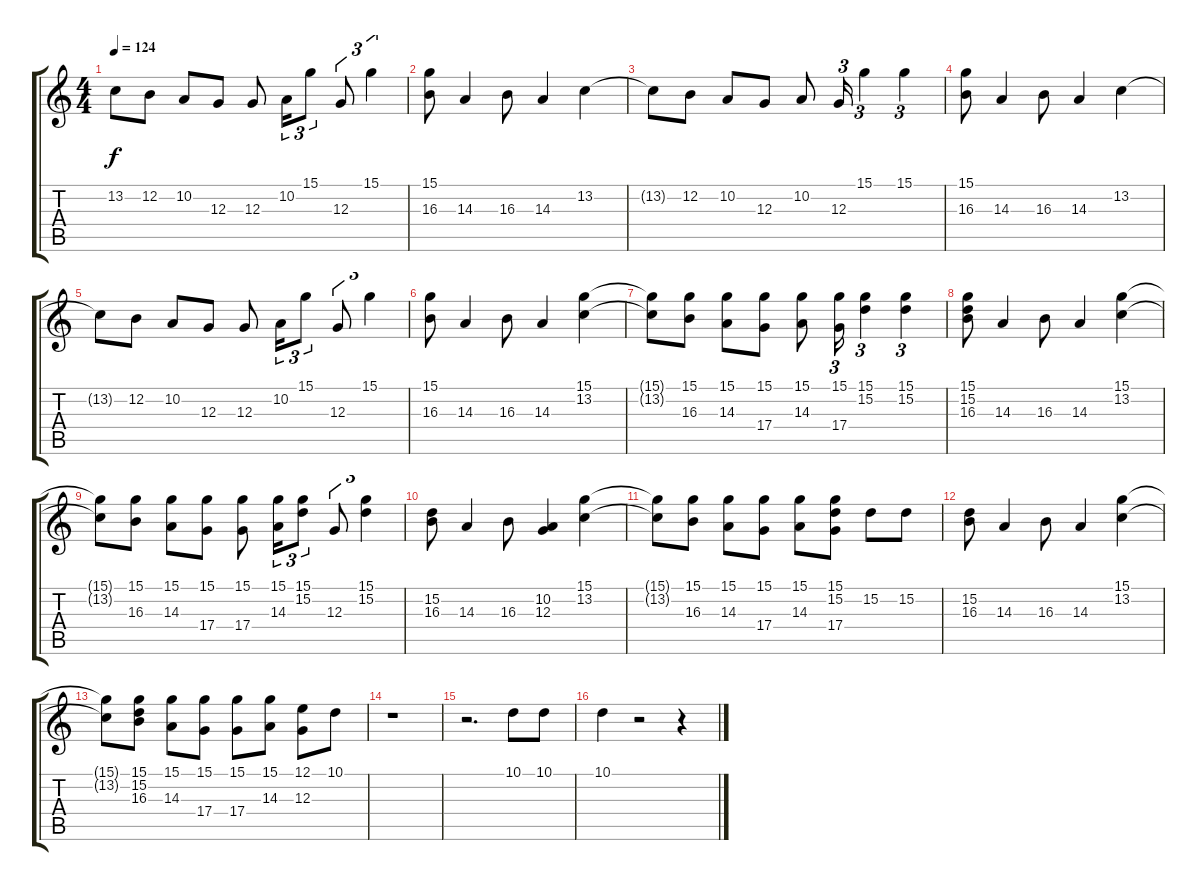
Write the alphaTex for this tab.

\track "" {instrument lead6voice}
\staff {score tabs}
\tuning (E4 B3 G3 D3 A2 E2) {hide}
\ts (4 4)
\tempo 124
\clef g2
\ks c
13.2{t}.8{dy f} 12.2.8 10.2.8 12.3.8 12.3.8 10.2.16{tu (3 2)} 15.1.8{tu (3 2)} 12.3.8{tu (3 2)} 15.1.4{tu (3 2)} |
(15.1 16.3).8 14.3.4 16.3.8 14.3.4 13.2.4 |
13.2{t}.8 12.2.8 10.2.8 12.3.8 10.2.8 12.3.16{tu (3 2)} 15.1.4{tu (3 2)} 15.1.4{tu (3 2)} |
(15.1 16.3).8 14.3.4 16.3.8 14.3.4 13.2.4 |
13.2{t}.8 12.2.8 10.2.8 12.3.8 12.3.8 10.2.16{tu (3 2)} 15.1.8{tu (3 2)} 12.3.8{tu (3 2)} 15.1.4{tu (3 2)} |
(15.1 16.3).8 14.3.4 16.3.8 14.3.4 (15.1 13.2).4 |
(15.1{t} 13.2{t}).8 (15.1 16.3).8 (15.1 14.3).8 (15.1 17.4).8 (15.1 14.3).8 (15.1 17.4).16{tu (3 2)} (15.1 15.2).4{tu (3 2)} (15.1 15.2).4{tu (3 2)} |
(15.1 15.2 16.3).8 14.3.4 16.3.8 14.3.4 (15.1 13.2).4 |
(15.1{t} 13.2{t}).8 (15.1 16.3).8 (15.1 14.3).8 (15.1 17.4).8 (15.1 17.4).8 (15.1 14.3).16{tu (3 2)} (15.1 15.2).8{tu (3 2)} 12.3.8{tu (3 2)} (15.1 15.2).4{tu (3 2)} |
(15.2 16.3).8 14.3.4 16.3.8 (10.2 12.3).4 (15.1 13.2).4 |
(15.1{t} 13.2{t}).8 (15.1 16.3).8 (15.1 14.3).8 (15.1 17.4).8 (15.1 14.3).8 (15.1 15.2 17.4).8 15.2.8 15.2.8 |
(15.2 16.3).8 14.3.4 16.3.8 14.3.4 (15.1 13.2).4 |
(15.1{t} 13.2{t}).8 (15.1 15.2 16.3).8 (15.1 14.3).8 (15.1 17.4).8 (15.1 17.4).8 (15.1 14.3).8 (12.1 12.3).8 10.1.8 |
r.1 |
r.2{d} 10.1.8 10.1.8 |
10.1.4 r.2 r.4
